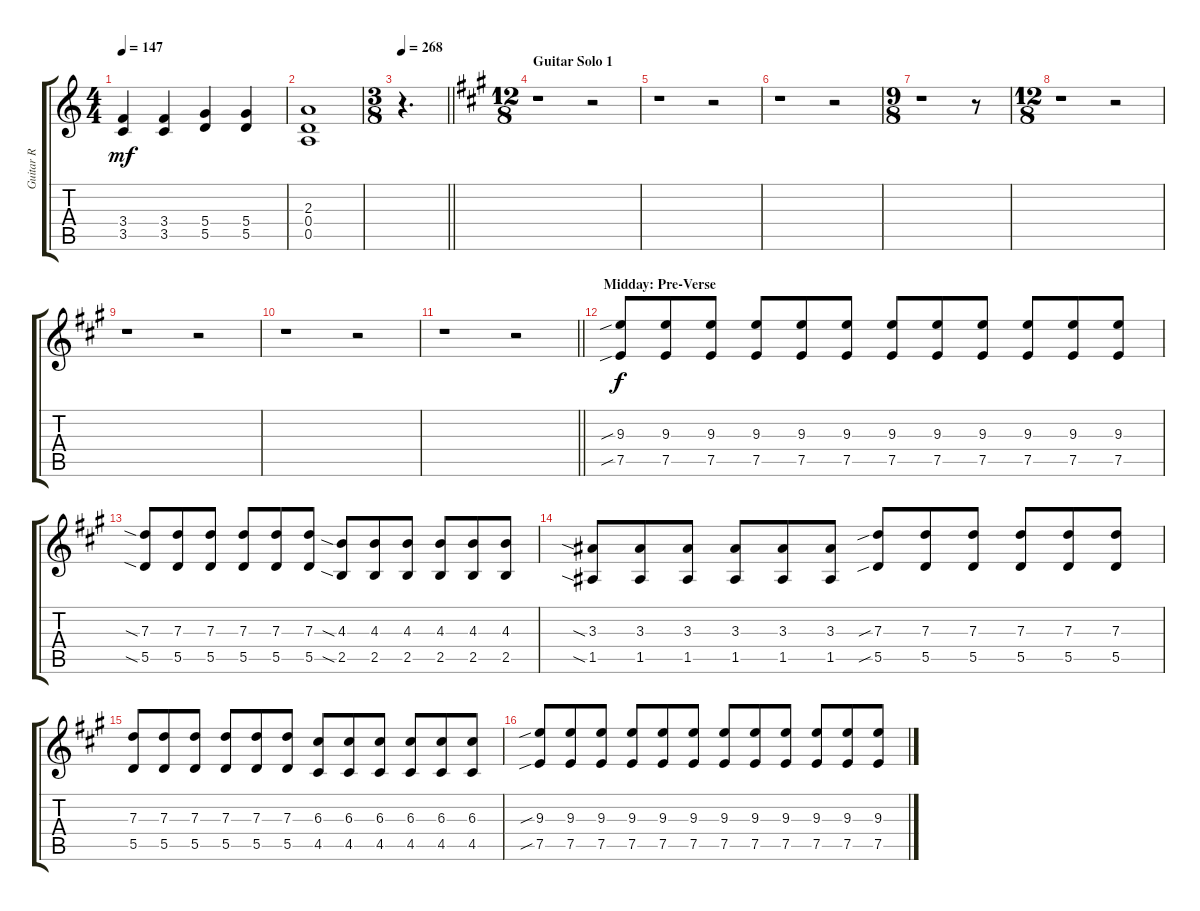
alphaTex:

\track ("Guitar R" "Guitar R") {instrument distortionguitar}
\staff {score tabs}
\tuning (E4 B3 G3 D3 A2 E2) {hide}
\ts (4 4)
\tempo 147
\clef g2
\ks c
(3.4 3.5).4{dy mf} (3.4 3.5).4 (5.4 5.5).4 (5.4 5.5).4 |
(2.3 0.4 0.5).1 |
\ts (3 8)
\tempo 268
\barLineRight lightlight
r.4{d} |
\ts (12 8)
\section ("" "Guitar Solo 1")
\ks a
r.1 r.2 |
r.1 r.2 |
r.1 r.2 |
\ts (9 8)
r.1 r.8 |
\ts (12 8)
r.1 r.2 |
r.1 r.2 |
r.1 r.2 |
\barLineRight lightlight
r.1 r.2 |
\section ("" "Midday: Pre-Verse")
(9.3{sib} 7.5{sib}).8{dy f} (9.3 7.5).8 (9.3 7.5).8 (9.3 7.5).8 (9.3 7.5).8 (9.3 7.5).8 (9.3 7.5).8 (9.3 7.5).8 (9.3 7.5).8 (9.3 7.5).8 (9.3 7.5).8 (9.3 7.5).8 |
(7.3{sia} 5.5{sia}).8 (7.3 5.5).8 (7.3 5.5).8 (7.3 5.5).8 (7.3 5.5).8 (7.3 5.5).8 (4.3{sia} 2.5{sia}).8 (4.3 2.5).8 (4.3 2.5).8 (4.3 2.5).8 (4.3 2.5).8 (4.3 2.5).8 |
(3.3{sia} 1.5{sia}).8 (3.3 1.5).8 (3.3 1.5).8 (3.3 1.5).8 (3.3 1.5).8 (3.3 1.5).8 (7.3{sib} 5.5{sib}).8 (7.3 5.5).8 (7.3 5.5).8 (7.3 5.5).8 (7.3 5.5).8 (7.3 5.5).8 |
(7.3 5.5).8 (7.3 5.5).8 (7.3 5.5).8 (7.3 5.5).8 (7.3 5.5).8 (7.3 5.5).8 (6.3 4.5).8 (6.3 4.5).8 (6.3 4.5).8 (6.3 4.5).8 (6.3 4.5).8 (6.3 4.5).8 |
(9.3{sib} 7.5{sib}).8 (9.3 7.5).8 (9.3 7.5).8 (9.3 7.5).8 (9.3 7.5).8 (9.3 7.5).8 (9.3 7.5).8 (9.3 7.5).8 (9.3 7.5).8 (9.3 7.5).8 (9.3 7.5).8 (9.3 7.5).8
